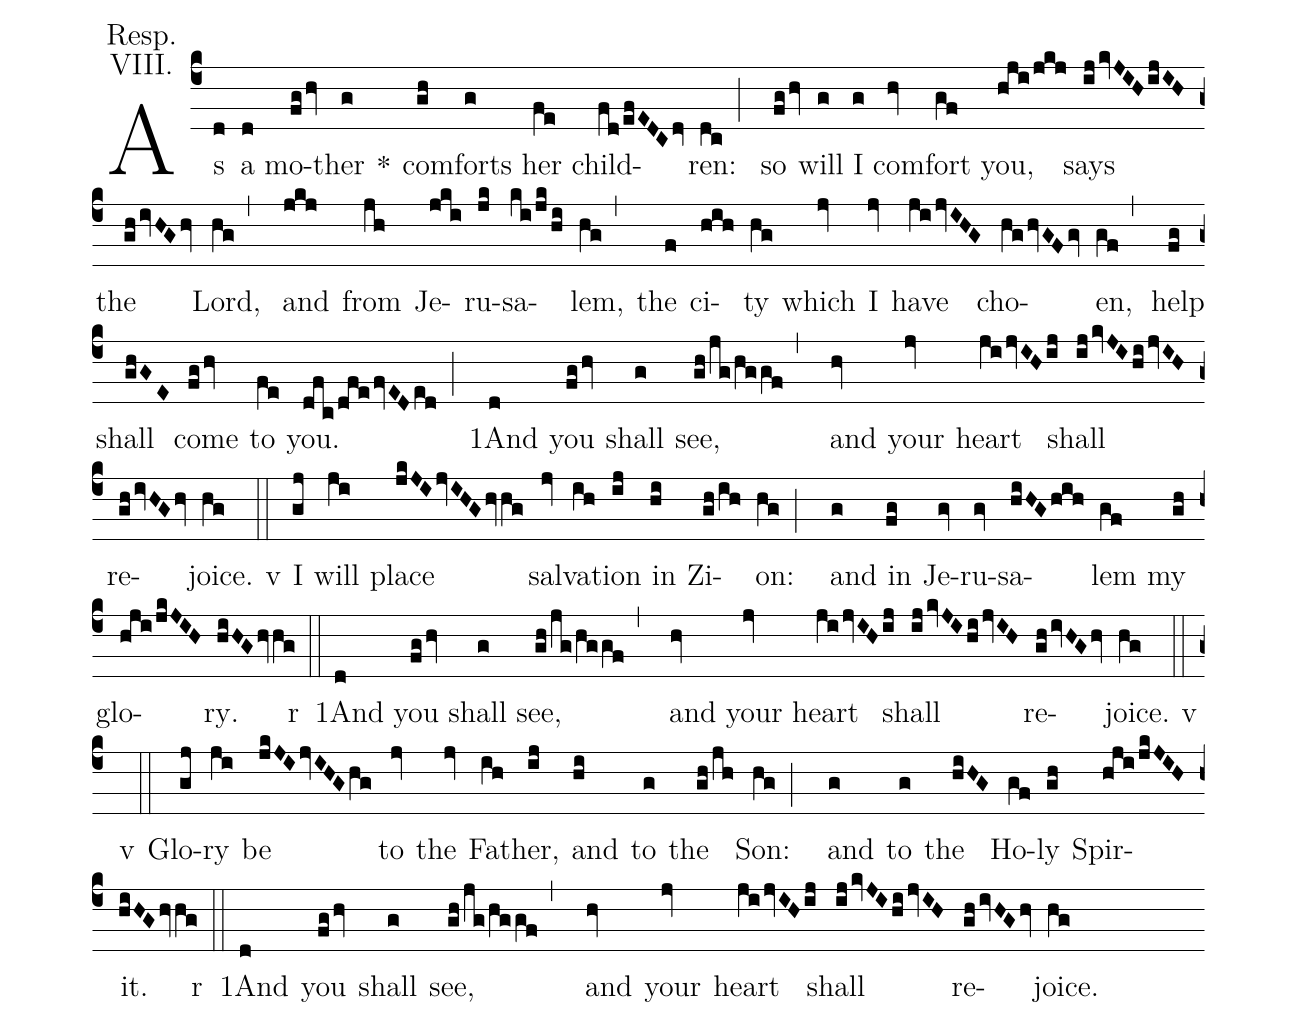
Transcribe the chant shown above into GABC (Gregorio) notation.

annotation: Resp.;
annotation: VIII.;
%%
(c4) As(d) a(d) mo(fghv)ther(g) <sp>*</sp>() com(gh)forts(g) her(fe) child(fd/efEDCdv)ren:(dc;) so(fghv) will(g) I(g) com(hv)fort(gf) you,(hji/jkj) says(ijkvJIHijIH) the(ghivHGhv) Lord,(hg,) and(jkj) from(jh) Je(jki)ru(jk)sa(ki/jk/hi)lem,(hg,) the(f) ci(hih)ty(hg) which(jv) I(jv) have(jijvIHG) cho(hg/hvGFgv)en,(gf,) help(fg) shall(ghGE) come(fghv) to(fe) you.(dfc/dfefvEDed;) <sp>1</sp>And(d) you(fghv) shall(g) see,(gh/jg/hggf,) and(hv) your(jv) heart(jijvIHij) shall(ijkvJIhijvIH) re(ghivHGhv)joice.(hg)

<sp>v</sp>(::) I(gj) will(ji) place(jkJIjvIHGhvhg) sal(jv)va(ih)tion(ij) in(hi) Zi(gh/ih)on:(hg;) and(g) in(fg) Je(gv)ru(gv)sa(hiHGhih)lem(gf) my(gh) glo(hji/jkJIH)ry.(hiHGhvhg)

<sp>r</sp>(::) <sp>1</sp>And(d) you(fghv) shall(g) see,(gh/jg/hggf,) and(hv) your(jv) heart(jijvIHij) shall(ijkvJIhijvIH) re(ghivHGhv)joice.(hg)

<sp>v</sp>(::) <sp>v</sp>(::) Glo(gj)ry(ji) be(jkJIjvIHGhg) to(jv) the(jv) Fa(ih)ther,(ij) and(hi) to(g) the(gh/jh) Son:(hg;) and(g) to(g) the(hiHG) Ho(gf)ly(gh) Spir(hji/jkJIH)it.(hiHGhvhg)

<sp>r</sp>(::) <sp>1</sp>And(d) you(fghv) shall(g) see,(gh/jg/hggf,) and(hv) your(jv) heart(jijvIHij) shall(ijkvJIhijvIH) re(ghivHGhv)joice.(hg)
